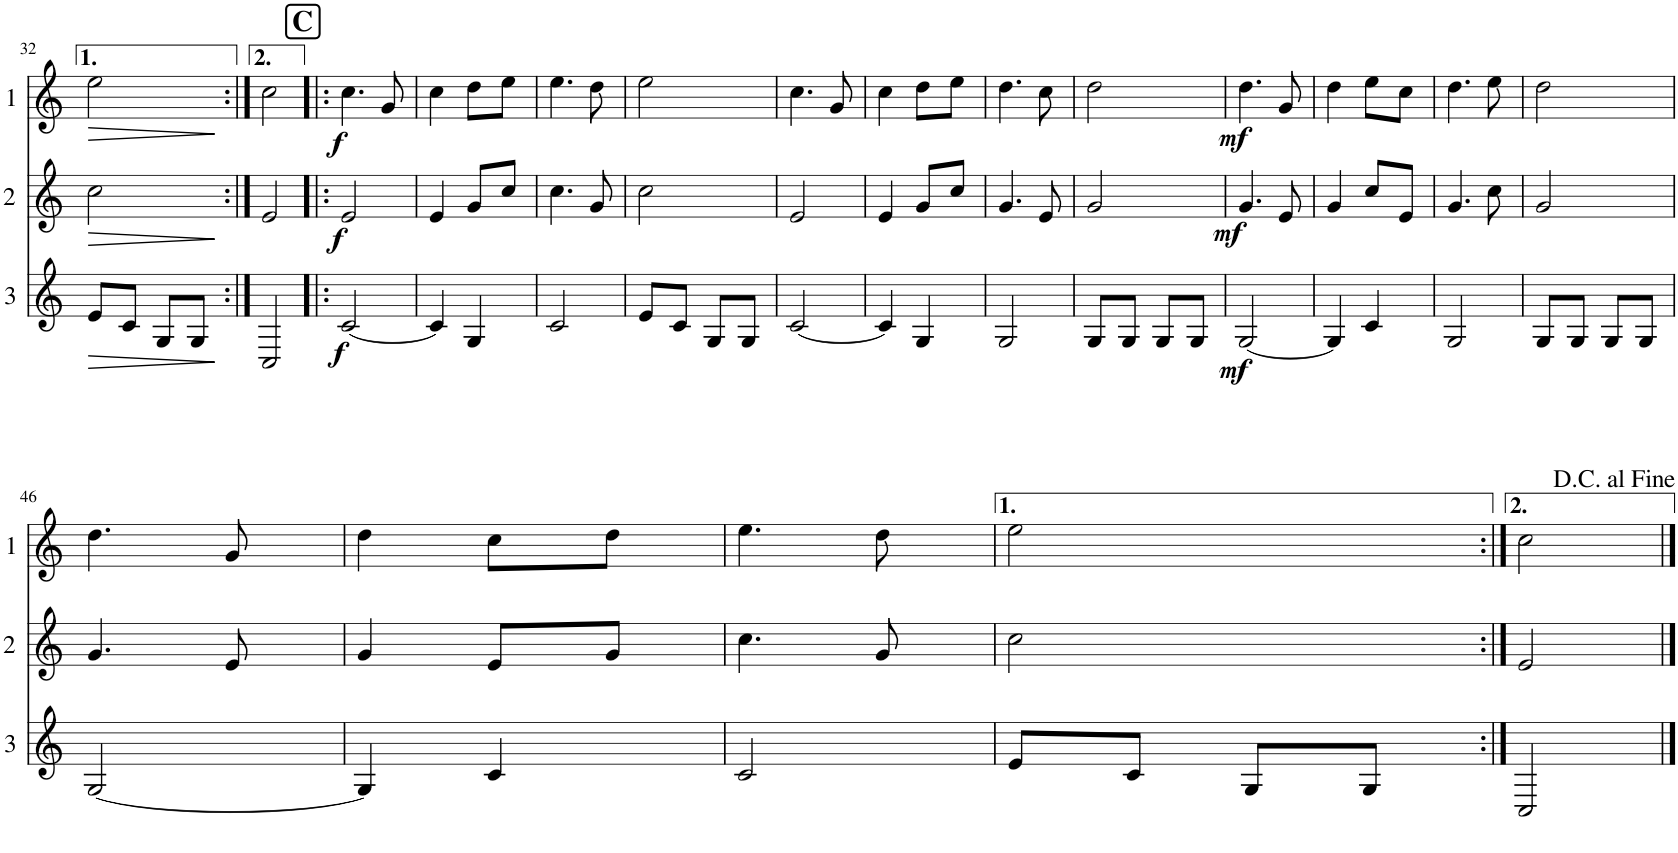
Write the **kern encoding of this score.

**kern	**dynam	**kern	**dynam	**kern	**dynam
*part3	*part3	*part2	*part2	*part1	*part1
*staff3	*staff3	*staff2	*staff2	*staff1	*staff1
*I"Cor 3	*	*I"Cor 2	*	*I"Cor 1	*
!!LO:PB:g=z
*clefG2	*	*clefG2	*	*clefG2	*
*Trd4c7	*	*Trd4c7	*	*Trd4c7	*
*k[]	*	*k[]	*	*k[]	*
*M2/4	*	*M2/4	*	*M2/4	*
=32	=32	=32	=32	=32	=32
!	!LO:HP:b	!	!LO:HP:b	!	!LO:HP:b
8e/L	>	2cc\	>	2ee\	>
8c/J	.	.	.	.	.
8G/L	.	.	.	.	.
8G/J	.	.	.	.	.
.	]	.	]	.	]
=33:|!	=33:|!	=33:|!	=33:|!	=33:|!	=33:|!
2C/	.	2e/	.	2cc\	.
!!LO:REH:place=s1:a:B:cj:fs=14:t=C
=34!|:	=34!|:	=34!|:	=34!|:	=34!|:	=34!|:
!	!LO:DY:b	!	!LO:DY:b	!	!LO:DY:b
[2c/	f	2e/	f	4.cc\	f
.	.	.	.	8g/	.
=35	=35	=35	=35	=35	=35
4c/]	.	4e/	.	4cc\	.
4G/	.	8g/L	.	8dd\L	.
.	.	8cc/J	.	8ee\J	.
=36	=36	=36	=36	=36	=36
2c/	.	4.cc\	.	4.ee\	.
.	.	8g/	.	8dd\	.
=37	=37	=37	=37	=37	=37
8e/L	.	2cc\	.	2ee\	.
8c/J	.	.	.	.	.
8G/L	.	.	.	.	.
8G/J	.	.	.	.	.
=38	=38	=38	=38	=38	=38
[2c/	.	2e/	.	4.cc\	.
.	.	.	.	8g/	.
=39	=39	=39	=39	=39	=39
4c/]	.	4e/	.	4cc\	.
4G/	.	8g/L	.	8dd\L	.
.	.	8cc/J	.	8ee\J	.
=40	=40	=40	=40	=40	=40
2G/	.	4.g/	.	4.dd\	.
.	.	8e/	.	8cc\	.
=41	=41	=41	=41	=41	=41
8G/L	.	2g/	.	2dd\	.
8G/J	.	.	.	.	.
8G/L	.	.	.	.	.
8G/J	.	.	.	.	.
=42	=42	=42	=42	=42	=42
!	!LO:DY:b	!	!LO:DY:b	!	!LO:DY:b
[2G/	mf	4.g/	mf	4.dd\	mf
.	.	8e/	.	8g/	.
=43	=43	=43	=43	=43	=43
4G/]	.	4g/	.	4dd\	.
4c/	.	8cc/L	.	8ee\L	.
.	.	8e/J	.	8cc\J	.
=44	=44	=44	=44	=44	=44
2G/	.	4.g/	.	4.dd\	.
.	.	8cc\	.	8ee\	.
=45	=45	=45	=45	=45	=45
8G/L	.	2g/	.	2dd\	.
8G/J	.	.	.	.	.
8G/L	.	.	.	.	.
8G/J	.	.	.	.	.
!!LO:LB:g=z
=46	=46	=46	=46	=46	=46
[2G/	.	4.g/	.	4.dd\	.
.	.	8e/	.	8g/	.
=47	=47	=47	=47	=47	=47
4G/]	.	4g/	.	4dd\	.
4c/	.	8e/L	.	8cc\L	.
.	.	8g/J	.	8dd\J	.
=48	=48	=48	=48	=48	=48
2c/	.	4.cc\	.	4.ee\	.
.	.	8g/	.	8dd\	.
=49	=49	=49	=49	=49	=49
8e/L	.	2cc\	.	2ee\	.
8c/J	.	.	.	.	.
8G/L	.	.	.	.	.
8G/J	.	.	.	.	.
=50:|!	=50:|!	=50:|!	=50:|!	=50:|!	=50:|!
2C/	.	2e/	.	2cc\	.
==	==	==	==	==	==
*-	*-	*-	*-	*-	*-
